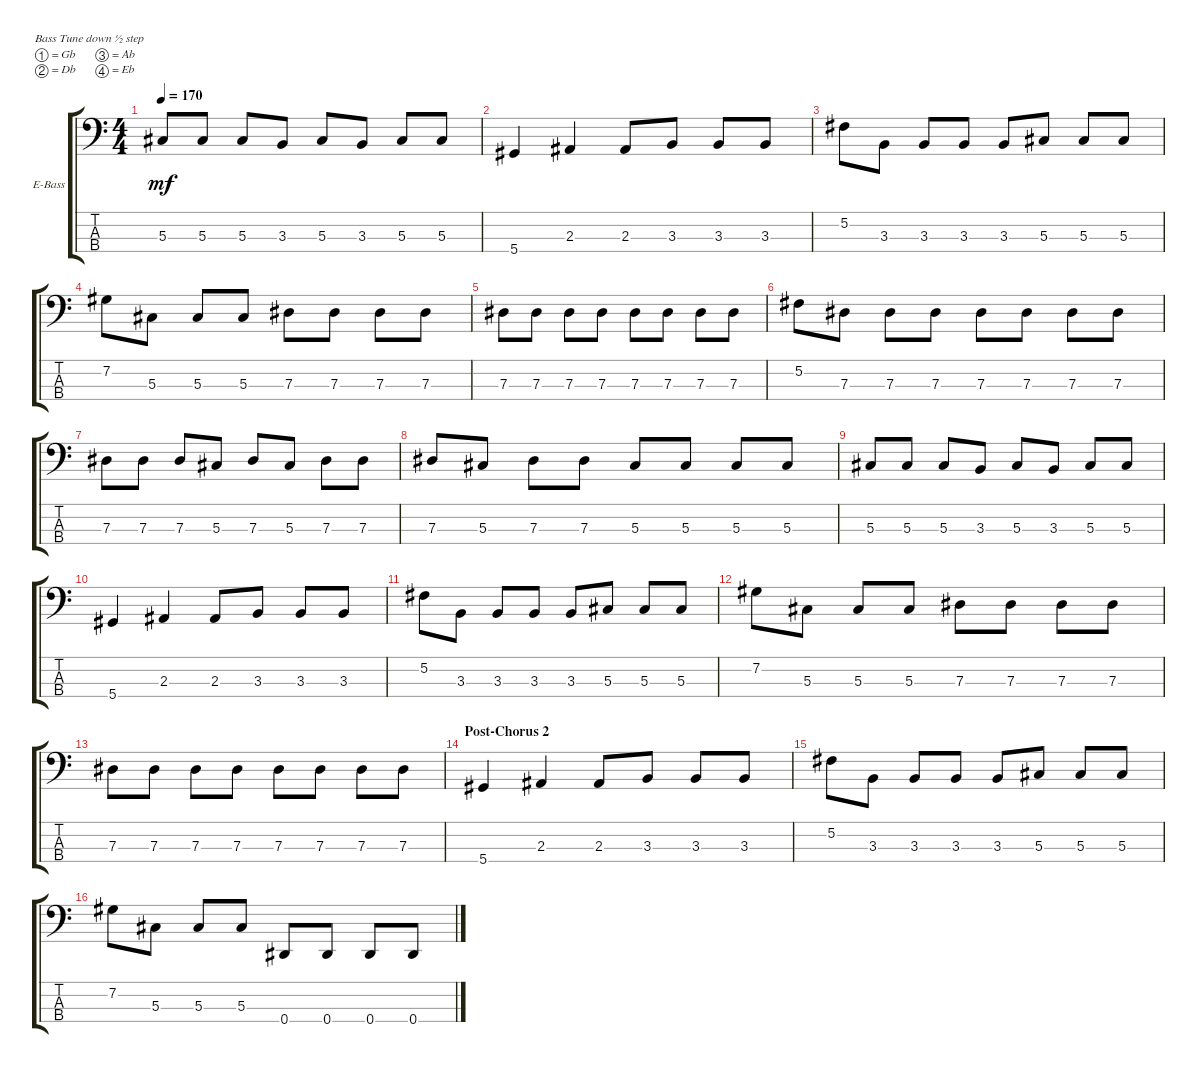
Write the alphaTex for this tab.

\defaultSystemsLayout 4
\bracketExtendMode groupsimilarinstruments
\firstSystemTrackNameOrientation horizontal
\otherSystemsTrackNameOrientation horizontal
\track ("Metal Avenger - Bass" "E-Bass") {instrument electricbassfinger}
\staff {score tabs}
\tuning (Gb2 Db2 Ab1 Eb1)
\ts (4 4)
\tempo 170
\clef f4
\ks c
5.3.8{dy mf} 5.3.8 5.3.8 3.3.8 5.3.8 3.3.8 5.3.8 5.3.8 |
5.4.4 2.3.4 2.3.8 3.3.8 3.3.8 3.3.8 |
5.2.8 3.3.8 3.3.8 3.3.8 3.3.8 5.3.8 5.3.8 5.3.8 |
7.2.8 5.3.8 5.3.8 5.3.8 7.3.8 7.3.8 7.3.8 7.3.8 |
7.3.8 7.3.8 7.3.8 7.3.8 7.3.8 7.3.8 7.3.8 7.3.8 |
5.2.8 7.3.8 7.3.8 7.3.8 7.3.8 7.3.8 7.3.8 7.3.8 |
7.3.8 7.3.8 7.3.8 5.3.8 7.3.8 5.3.8 7.3.8 7.3.8 |
7.3.8 5.3.8 7.3.8 7.3.8 5.3.8 5.3.8 5.3.8 5.3.8 |
5.3.8 5.3.8 5.3.8 3.3.8 5.3.8 3.3.8 5.3.8 5.3.8 |
5.4.4 2.3.4 2.3.8 3.3.8 3.3.8 3.3.8 |
5.2.8 3.3.8 3.3.8 3.3.8 3.3.8 5.3.8 5.3.8 5.3.8 |
7.2.8 5.3.8 5.3.8 5.3.8 7.3.8 7.3.8 7.3.8 7.3.8 |
7.3.8 7.3.8 7.3.8 7.3.8 7.3.8 7.3.8 7.3.8 7.3.8 |
\section ("" "Post-Chorus 2")
5.4.4 2.3.4 2.3.8 3.3.8 3.3.8 3.3.8 |
5.2.8 3.3.8 3.3.8 3.3.8 3.3.8 5.3.8 5.3.8 5.3.8 |
7.2.8 5.3.8 5.3.8 5.3.8 0.4.8 0.4.8 0.4.8 0.4.8
